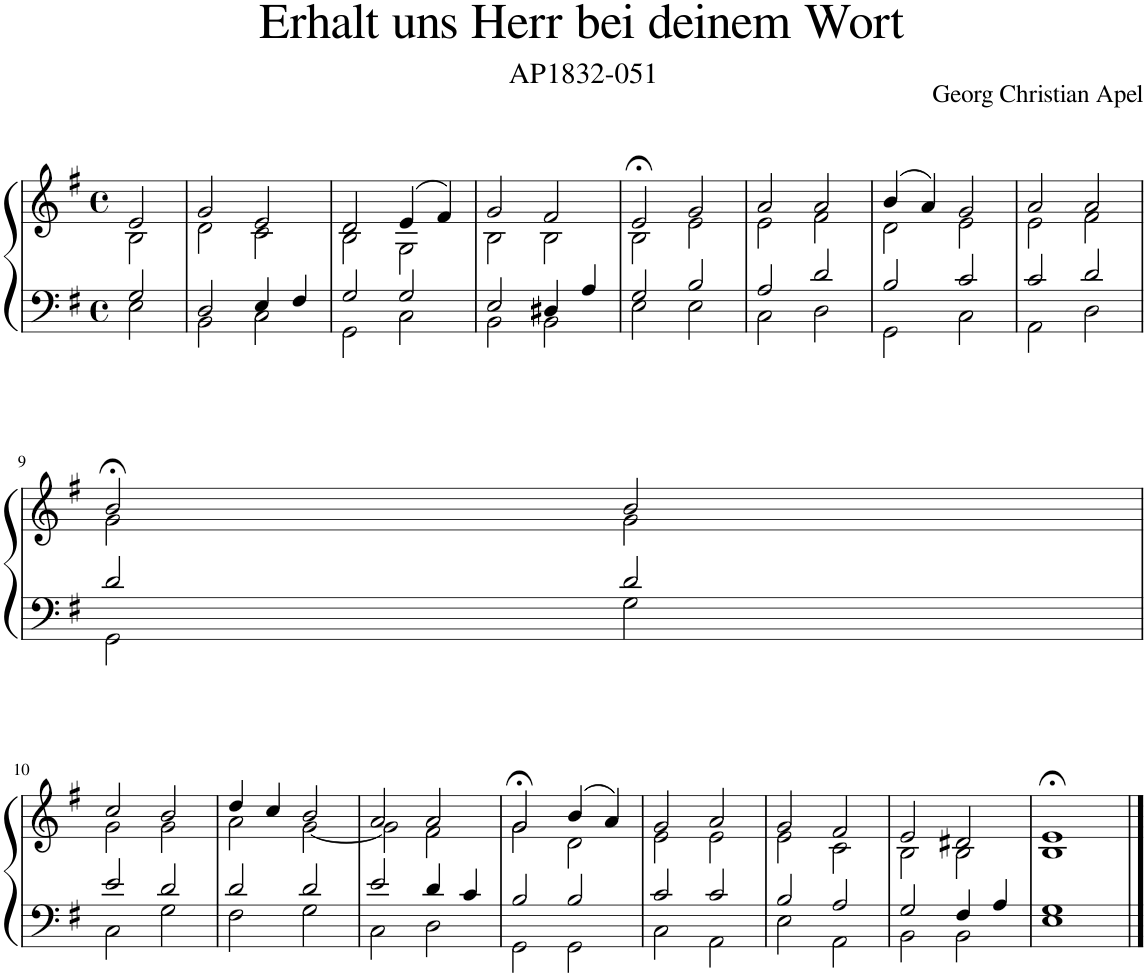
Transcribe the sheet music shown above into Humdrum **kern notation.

**kern	**kern
*part1	*part1
*staff2	*staff1
*I"Piano	*
*I'Pno.	*
*clefF4	*clefG2
*k[f#]	*k[f#]
*M4/4	*M4/4
*met(c)	*met(c)
=1	=1
*^	*^
2G/	2E\	2e/	2B\
=2	=2	=2	=2
2D/	2BB\	2g/	2d\
4E/	2C\	2e/	2c\
4F#/	.	.	.
=3	=3	=3	=3
2G/	2GG\	2d/	2B\
2G/	2C\	(4e/	2G\
.	.	4f#/)	.
=4	=4	=4	=4
2E/	2BB\	2g/	2B\
4D#X/	2BB\	2f#/	2B\
4A/	.	.	.
=5	=5	=5	=5
2G/	2E\	2e;</	2B\
2B/	2E\	2g/	2e\
=6	=6	=6	=6
2A/	2C\	2a/	2e\
2d/	2D\	2a/	2f#\
=7	=7	=7	=7
2B/	2GG\	(4b/	2d\
.	.	4a/)	.
2c/	2C\	2g/	2e\
=8	=8	=8	=8
2c/	2AA\	2a/	2e\
2d/	2D\	2a/	2f#\
!!LO:LB:g=z	!!
=9	=9	=9	=9
2d/	2GG\	2b;</	2g\
2d/	2G\	2b/	2g\
!!LO:LB:g=z	!!
=10	=10	=10	=10
2e/	2C\	2cc/	2g\
2d/	2G\	2b/	2g\
=11	=11	=11	=11
2d/	2F#\	4dd/	2a\
.	.	4cc/	.
2d/	2G\	2b/	[2g\
=12	=12	=12	=12
2e/	2C\	2a/	2g\]
4d/	2D\	2a/	2f#\
4c/	.	.	.
=13	=13	=13	=13
2B/	2GG\	2g;</	2g\
2B/	2GG\	(4b/	2d\
.	.	4a/)	.
=14	=14	=14	=14
2c/	2C\	2g/	2e\
2c/	2AA\	2a/	2e\
=15	=15	=15	=15
2B/	2E\	2g/	2e\
2A/	2AA\	2f#/	2c\
=16	=16	=16	=16
2G/	2BB\	2e/	2B\
4F#/	2BB\	2d#X/	2B\
4A/	.	.	.
=17	=17	=17	=17
1G	1E	1e;<	1B
*v	*v	*	*
*	*v	*v
==	==
*-	*-
